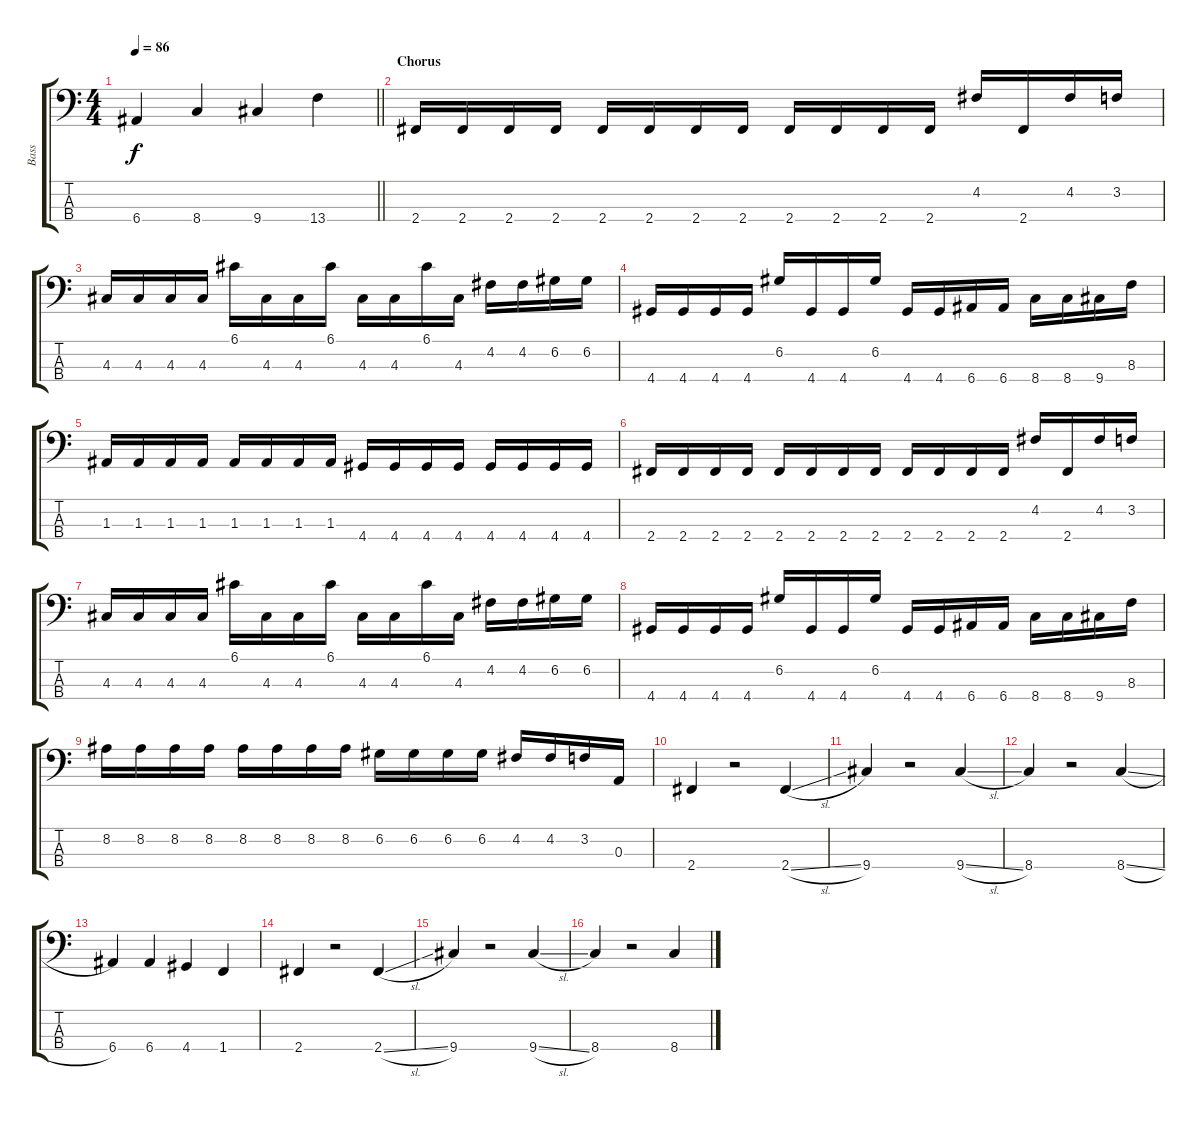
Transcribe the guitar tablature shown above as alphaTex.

\track ("Bass" "Bass") {instrument electricbassfinger}
\staff {score tabs}
\tuning (G2 D2 A1 E1) {hide}
\ts (4 4)
\tempo 86
\clef f4
\barLineRight lightlight
\ks c
6.4.4{dy f} 8.4.4 9.4.4 13.4.4 |
\section ("" "Chorus")
2.4.16 2.4.16 2.4.16 2.4.16 2.4.16 2.4.16 2.4.16 2.4.16 2.4.16 2.4.16 2.4.16 2.4.16 4.2.16 2.4.16 4.2.16 3.2.16 |
4.3.16 4.3.16 4.3.16 4.3.16 6.1.16 4.3.16 4.3.16 6.1.16 4.3.16 4.3.16 6.1.16 4.3.16 4.2.16 4.2.16 6.2.16 6.2.16 |
4.4.16 4.4.16 4.4.16 4.4.16 6.2.16 4.4.16 4.4.16 6.2.16 4.4.16 4.4.16 6.4.16 6.4.16 8.4.16 8.4.16 9.4.16 8.3.16 |
1.3.16 1.3.16 1.3.16 1.3.16 1.3.16 1.3.16 1.3.16 1.3.16 4.4.16 4.4.16 4.4.16 4.4.16 4.4.16 4.4.16 4.4.16 4.4.16 |
2.4.16 2.4.16 2.4.16 2.4.16 2.4.16 2.4.16 2.4.16 2.4.16 2.4.16 2.4.16 2.4.16 2.4.16 4.2.16 2.4.16 4.2.16 3.2.16 |
4.3.16 4.3.16 4.3.16 4.3.16 6.1.16 4.3.16 4.3.16 6.1.16 4.3.16 4.3.16 6.1.16 4.3.16 4.2.16 4.2.16 6.2.16 6.2.16 |
4.4.16 4.4.16 4.4.16 4.4.16 6.2.16 4.4.16 4.4.16 6.2.16 4.4.16 4.4.16 6.4.16 6.4.16 8.4.16 8.4.16 9.4.16 8.3.16 |
8.2.16 8.2.16 8.2.16 8.2.16 8.2.16 8.2.16 8.2.16 8.2.16 6.2.16 6.2.16 6.2.16 6.2.16 4.2.16 4.2.16 3.2.16 0.3.16 |
2.4.4 r.2 2.4{sl}.4 |
9.4.4 r.2 9.4{sl}.4 |
8.4.4 r.2 8.4{sl}.4 |
6.4.4 6.4.4 4.4.4 1.4.4 |
2.4.4 r.2 2.4{sl}.4 |
9.4.4 r.2 9.4{sl}.4 |
8.4.4 r.2 8.4{sl}.4
